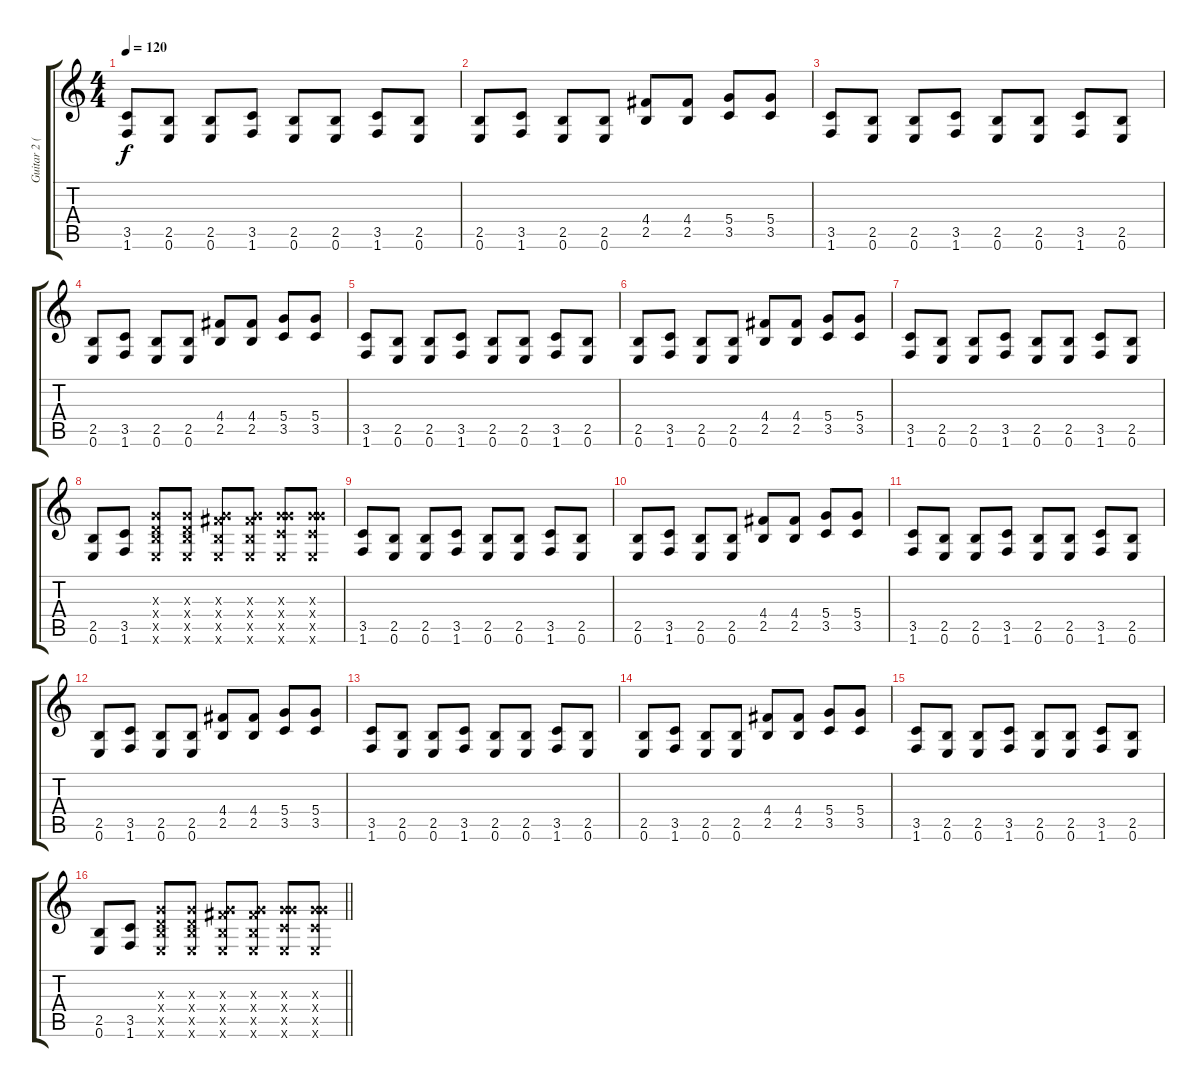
\track ("Guitar 2 (Колян)" "Guitar 2 (") {instrument distortionguitar}
\staff {score tabs}
\tuning (E4 B3 G3 D3 A2 E2) {hide}
\ts (4 4)
\tempo 120
\clef g2
\ks c
(3.5 1.6).8{dy f} (2.5 0.6).8 (2.5 0.6).8 (3.5 1.6).8 (2.5 0.6).8 (2.5 0.6).8 (3.5 1.6).8 (2.5 0.6).8 |
(2.5 0.6).8 (3.5 1.6).8 (2.5 0.6).8 (2.5 0.6).8 (4.4 2.5).8 (4.4 2.5).8 (5.4 3.5).8 (5.4 3.5).8 |
(3.5 1.6).8 (2.5 0.6).8 (2.5 0.6).8 (3.5 1.6).8 (2.5 0.6).8 (2.5 0.6).8 (3.5 1.6).8 (2.5 0.6).8 |
(2.5 0.6).8 (3.5 1.6).8 (2.5 0.6).8 (2.5 0.6).8 (4.4 2.5).8 (4.4 2.5).8 (5.4 3.5).8 (5.4 3.5).8 |
(3.5 1.6).8 (2.5 0.6).8 (2.5 0.6).8 (3.5 1.6).8 (2.5 0.6).8 (2.5 0.6).8 (3.5 1.6).8 (2.5 0.6).8 |
(2.5 0.6).8 (3.5 1.6).8 (2.5 0.6).8 (2.5 0.6).8 (4.4 2.5).8 (4.4 2.5).8 (5.4 3.5).8 (5.4 3.5).8 |
(3.5 1.6).8 (2.5 0.6).8 (2.5 0.6).8 (3.5 1.6).8 (2.5 0.6).8 (2.5 0.6).8 (3.5 1.6).8 (2.5 0.6).8 |
(2.5 0.6).8 (3.5 1.6).8 (0.3{x} 0.4{x} 2.5{x} 0.6{x}).8 (0.3{x} 0.4{x} 2.5{x} 0.6{x}).8 (0.3{x} 4.4{x} 2.5{x} 0.6{x}).8 (0.3{x} 4.4{x} 2.5{x} 0.6{x}).8 (0.3{x} 5.4{x} 3.5{x} 0.6{x}).8 (0.3{x} 5.4{x} 3.5{x} 0.6{x}).8 |
(3.5 1.6).8 (2.5 0.6).8 (2.5 0.6).8 (3.5 1.6).8 (2.5 0.6).8 (2.5 0.6).8 (3.5 1.6).8 (2.5 0.6).8 |
(2.5 0.6).8 (3.5 1.6).8 (2.5 0.6).8 (2.5 0.6).8 (4.4 2.5).8 (4.4 2.5).8 (5.4 3.5).8 (5.4 3.5).8 |
(3.5 1.6).8 (2.5 0.6).8 (2.5 0.6).8 (3.5 1.6).8 (2.5 0.6).8 (2.5 0.6).8 (3.5 1.6).8 (2.5 0.6).8 |
(2.5 0.6).8 (3.5 1.6).8 (2.5 0.6).8 (2.5 0.6).8 (4.4 2.5).8 (4.4 2.5).8 (5.4 3.5).8 (5.4 3.5).8 |
(3.5 1.6).8 (2.5 0.6).8 (2.5 0.6).8 (3.5 1.6).8 (2.5 0.6).8 (2.5 0.6).8 (3.5 1.6).8 (2.5 0.6).8 |
(2.5 0.6).8 (3.5 1.6).8 (2.5 0.6).8 (2.5 0.6).8 (4.4 2.5).8 (4.4 2.5).8 (5.4 3.5).8 (5.4 3.5).8 |
(3.5 1.6).8 (2.5 0.6).8 (2.5 0.6).8 (3.5 1.6).8 (2.5 0.6).8 (2.5 0.6).8 (3.5 1.6).8 (2.5 0.6).8 |
\barLineRight lightlight
(2.5 0.6).8 (3.5 1.6).8 (0.3{x} 0.4{x} 2.5{x} 0.6{x}).8 (0.3{x} 0.4{x} 2.5{x} 0.6{x}).8 (0.3{x} 4.4{x} 2.5{x} 0.6{x}).8 (0.3{x} 4.4{x} 2.5{x} 0.6{x}).8 (0.3{x} 5.4{x} 3.5{x} 0.6{x}).8 (0.3{x} 5.4{x} 3.5{x} 0.6{x}).8
